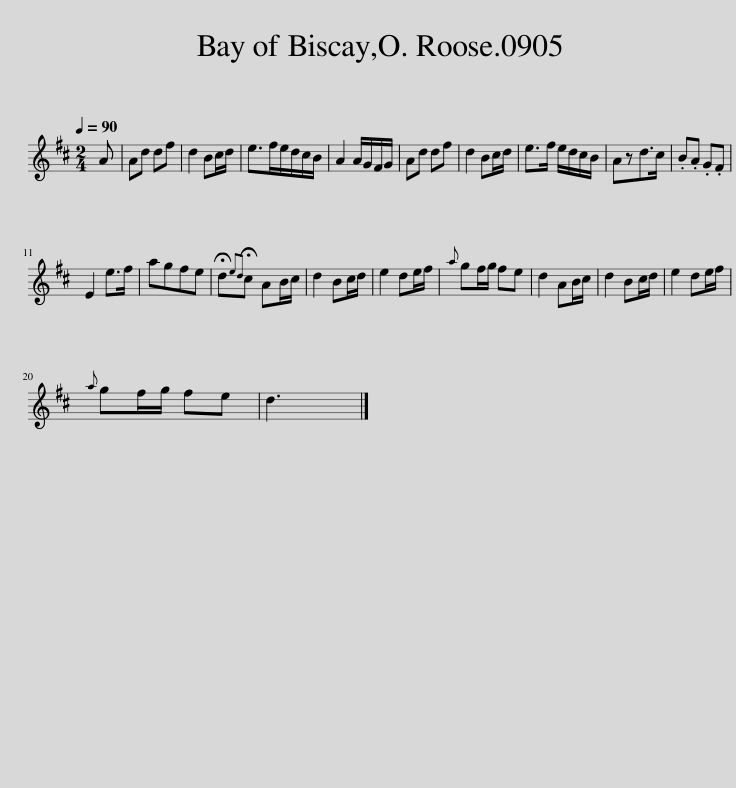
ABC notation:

X:1
L:1/8
Q:1/4=90
M:2/4
I:linebreak $
K:D
V:1 treble
V:1
 A | Ad df | d2 Bc/d/ | e>fe/d/c/B/ | A2 A/G/F/G/ | %5
 Ad df | d2 Bc/d/ | e>f e/d/c/B/ | Azd>c | .B.A .G.F |$ %10
 E2 e>f | agfe | !fermata!d{!fermata!e!fermata!d}!fermata!c AB/c/ | d2 Bc/d/ | e2 de/f/ | %15
{a} gf/g/ fe | d2 AB/c/ | d2 Bc/d/ | e2 de/f/ |${a} gf/g/ fe | %20
 d3 |] %21
